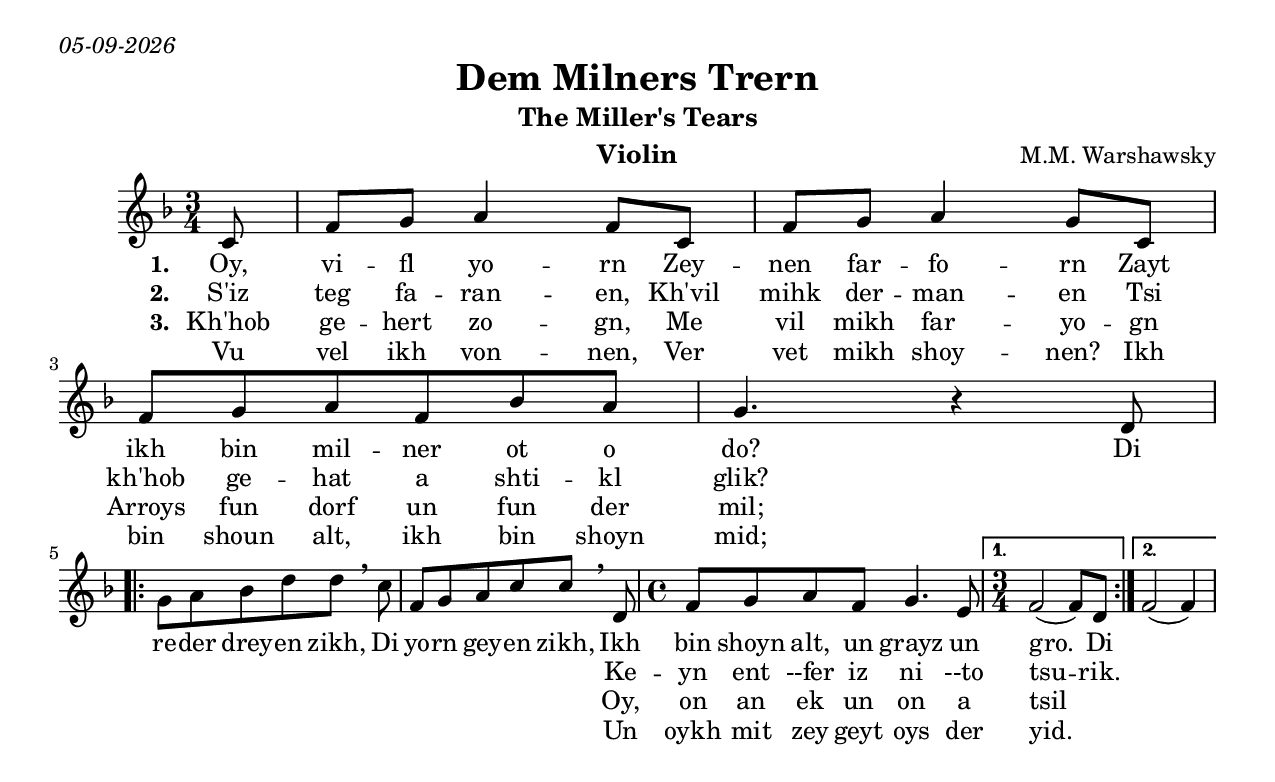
\version "2.18.0"
\include "english.ly"
\paper{
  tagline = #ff
  print-all-headers = ##t
  #(set-paper-size "letter")
}
date = #(strftime "%d-%m-%Y" (localtime (current-time)))

\markup{ \italic{ \date }  }

%\markup{ Got something to say? }

global = {
  \clef treble
  \key d \minor
  \time 3/4
  \set Score.markFormatter = #format-mark-box-alphabet
}

%#################################### Melody ########################
%melody =  \transpose c d \relative c' {  %transpose for clarinet
melody = \relative c' {
  \global
  \partial 8*1 c8   %lead in notes
  f8 g a4 f8 c
  f8 g a4 g8 c,
  \break
  f8 g a f bf a
  g4. r4 d8
  \break

  \repeat volta 2{
    %\mark \default
    g8 a bf d d\breathe c
    f,g8 a c c\breathe d,|
    \time 4/4 f8 g a f g4. e8|
    \time 3/4
  }
  \alternative{
    {f2(f8) d}
    {f2 (f4)}

  }


}
%################################# Lyrics #####################
\addlyrics{
  \set stanza = #"1. "
  Oy, vi -- fl  yo -- rn
  Zey -- nen far -- fo -- rn
  Zayt ikh bin mil -- ner ot o do?
  Di re -- der drey -- en zikh,
  Di yo -- rn gey -- en zikh,
  Ikh bin shoyn alt, un grayz un gro. Di
}

\addlyrics{
  \set stanza = #"2. "
  S'iz teg fa -- ran -- en,
  Kh'vil mihk der -- man -- en
  Tsi kh'hob ge -- hat a shti -- kl glik?
  \repeat unfold 12 {\skip 2}
  Ke -- yn ent --fer iz ni --to tsu -- rik.
}

\addlyrics {
  \set stanza = #"3. "
  Kh'hob ge -- hert zo -- gn,
  Me vil mikh far -- yo -- gn
  Arroys fun dorf un fun der mil;
  \repeat unfold 12 {\skip 2}
  Oy, on an ek un on a tsil
}


\addlyrics {
  Vu vel ikh von -- nen,
  Ver vet mikh shoy -- nen?
  Ikh bin shoun alt, ikh bin shoyn mid;
  \repeat unfold 12 {\skip 2}
  Un oykh mit zey geyt oys der yid.

}

%################################# Chords #######################
harmonies = \chordmode {

}

\score {
  <<
    \new ChordNames {
      \set chordChanges = ##f
      \harmonies
    }
    \new Staff   \melody
  >>
  \header{
    title= "Dem Milners Trern"
    subtitle="The Miller's Tears"
    composer= "M.M. Warshawsky"
    instrument = "Violin"
    arranger= ""
  }
  \layout{indent = 1.0\cm}
  \midi {
    \tempo 4 = 120

    % \midi { }
  }
}
%{
% more verses:
\markup{}
\markup {
  \fill-line {
    \hspace #0.1 % distance from left margin
    \column {
      \line { "1."
	\column {
	  ""
	}
      }
      \hspace #0.2 % vertical distance between verses
      \line { "2."
	\column {
	 ""
	}
      }
    }
    \hspace #0.1  % horiz. distance between columns
    \column {
      \line { "3."
	\column {
	  ""
	}
      }
      \hspace #0.2 % distance between verses
      \line { "4."
	\column {
	 ""
	}
      }
    }
    \hspace #0.1 % distance to right margin
  }
}

%}
